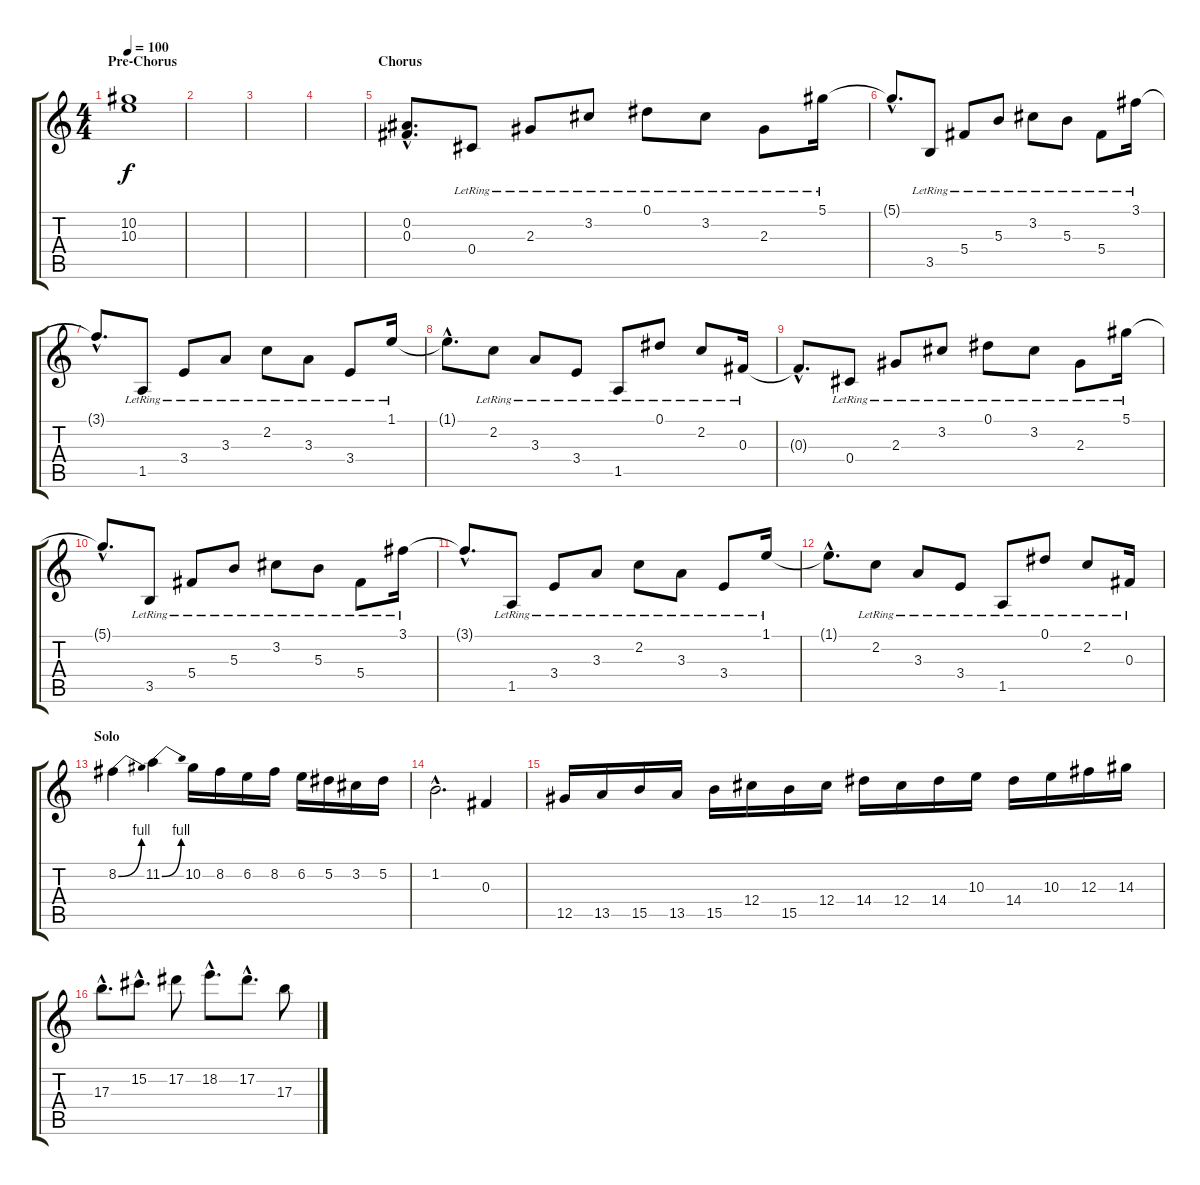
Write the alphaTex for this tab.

\track "" {instrument acousticguitarsteel}
\staff {score tabs}
\tuning (Eb4 Bb3 Gb3 Db3 Ab2 Eb2) {hide}
\ts (4 4)
\section ("" "Pre-Chorus")
\tempo 100
\clef g2
\ks c
(10.2 10.3).1{dy f volume 14 balance 8} |
|
|
|
\section ("" "Chorus")
(0.2{hac} 0.3{hac}).8{d} 0.4{lr}.8 2.3{lr}.8 3.2{lr}.8 0.1{lr}.8 3.2{lr}.8 2.3{lr}.8 5.1{lr}.16 |
5.1{hac t}.8{d} 3.5{lr}.8 5.4{lr}.8 5.3{lr}.8 3.2{lr}.8 5.3{lr}.8 5.4{lr}.8 3.1{lr}.16 |
3.1{hac t}.8{d} 1.5{lr}.8 3.4{lr}.8 3.3{lr}.8 2.2{lr}.8 3.3{lr}.8 3.4{lr}.8 1.1{lr}.16 |
1.1{hac t}.8{d} 2.2{lr}.8 3.3{lr}.8 3.4{lr}.8 1.5{lr}.8 0.1{lr}.8 2.2{lr}.8 0.3{lr}.16 |
0.3{hac t}.8{d} 0.4{lr}.8 2.3{lr}.8 3.2{lr}.8 0.1{lr}.8 3.2{lr}.8 2.3{lr}.8 5.1{lr}.16 |
5.1{hac t}.8{d} 3.5{lr}.8 5.4{lr}.8 5.3{lr}.8 3.2{lr}.8 5.3{lr}.8 5.4{lr}.8 3.1{lr}.16 |
3.1{hac t}.8{d} 1.5{lr}.8 3.4{lr}.8 3.3{lr}.8 2.2{lr}.8 3.3{lr}.8 3.4{lr}.8 1.1{lr}.16 |
1.1{hac t}.8{d} 2.2{lr}.8 3.3{lr}.8 3.4{lr}.8 1.5{lr}.8 0.1{lr}.8 2.2{lr}.8 0.3{lr}.16 |
\section ("" "Solo")
8.2{be (bend 0 0 60 4)}.4{volume 16 instrument distortionguitar} 11.2{be (bend 0 0 60 4)}.4 10.2.16 8.2.16 6.2.16 8.2.16 6.2.16 5.2.16 3.2.16 5.2.16 |
1.2{hac}.2{d} 0.3.4 |
12.5.16 13.5.16 15.5.16 13.5.16 15.5.16 12.4.16 15.5.16 12.4.16 14.4.16 12.4.16 14.4.16 10.3.16 14.4.16 10.3.16 12.3.16 14.3.16 |
17.3{hac}.8{d} 15.2{hac}.8{d} 17.2.8 18.2{hac}.8{d} 17.2{hac}.8{d} 17.3.8
